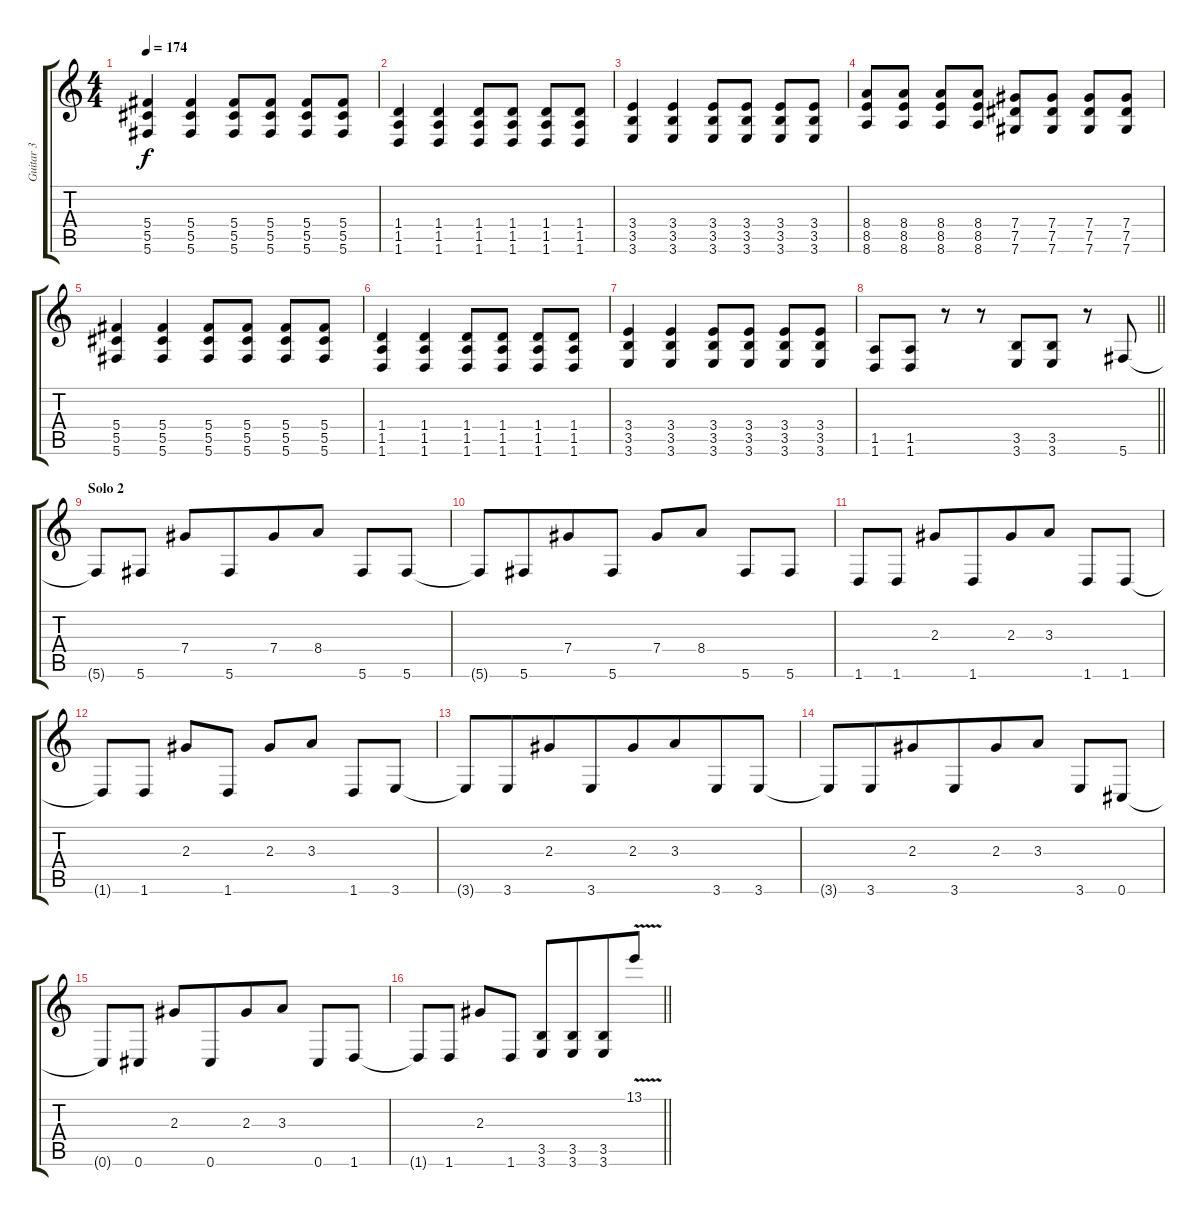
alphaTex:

\track ("Guitar 3" "Guitar 3") {instrument distortionguitar}
\staff {score tabs}
\tuning (Eb4 Bb3 Gb3 Db3 Ab2 Db2) {hide}
\ts (4 4)
\tempo 174
\clef g2
\ks c
(5.4{t} 5.5{t} 5.6{t}).4{dy f beam merge} (5.4 5.5 5.6).4 (5.4 5.5 5.6).8 (5.4 5.5 5.6).8 (5.4 5.5 5.6).8 (5.4 5.5 5.6).8 |
(1.4 1.5 1.6).4 (1.4 1.5 1.6).4 (1.4 1.5 1.6).8{beam merge} (1.4 1.5 1.6).8 (1.4 1.5 1.6).8{beam merge} (1.4 1.5 1.6).8 |
(3.4 3.5 3.6).4 (3.4 3.5 3.6).4 (3.4 3.5 3.6).8{beam merge} (3.4 3.5 3.6).8 (3.4 3.5 3.6).8{beam merge} (3.4 3.5 3.6).8 |
(8.4 8.5 8.6).8 (8.4 8.5 8.6).8 (8.4 8.5 8.6).8 (8.4 8.5 8.6).8 (7.4 7.5 7.6).8 (7.4 7.5 7.6).8 (7.4 7.5 7.6).8{beam merge} (7.4 7.5 7.6).8 |
(5.4 5.5 5.6).4{beam merge} (5.4 5.5 5.6).4 (5.4 5.5 5.6).8 (5.4 5.5 5.6).8 (5.4 5.5 5.6).8 (5.4 5.5 5.6).8 |
(1.4 1.5 1.6).4 (1.4 1.5 1.6).4 (1.4 1.5 1.6).8{beam merge} (1.4 1.5 1.6).8 (1.4 1.5 1.6).8{beam merge} (1.4 1.5 1.6).8 |
(3.4 3.5 3.6).4 (3.4 3.5 3.6).4 (3.4 3.5 3.6).8{beam merge} (3.4 3.5 3.6).8 (3.4 3.5 3.6).8{beam merge} (3.4 3.5 3.6).8 |
\barLineRight lightlight
(1.5 1.6).8 (1.5 1.6).8 r.8 r.8 (3.5 3.6).8 (3.5 3.6).8 r.8 5.6.8 |
\section ("" "Solo 2")
5.6{t}.8 5.6.8 7.4.8 5.6.8{beam merge} 7.4.8{beam merge} 8.4.8 5.6.8{beam merge} 5.6.8 |
5.6{t}.8 5.6.8{beam merge} 7.4.8{beam merge} 5.6.8 7.4.8 8.4.8 5.6.8{beam merge} 5.6.8 |
1.6.8{beam merge} 1.6.8 2.3.8{beam merge} 1.6.8{beam merge} 2.3.8 3.3.8 1.6.8{beam merge} 1.6.8 |
1.6{t}.8 1.6.8 2.3.8 1.6.8 2.3.8 3.3.8 1.6.8{beam merge} 3.6.8 |
3.6{t}.8 3.6.8{beam merge} 2.3.8{beam merge} 3.6.8{beam merge} 2.3.8 3.3.8{beam merge} 3.6.8 3.6.8 |
3.6{t}.8 3.6.8{beam merge} 2.3.8{beam merge} 3.6.8{beam merge} 2.3.8 3.3.8 3.6.8 0.6.8 |
0.6{t}.8 0.6.8 2.3.8{beam merge} 0.6.8{beam merge} 2.3.8{beam merge} 3.3.8 0.6.8 1.6.8 |
\barLineRight lightlight
1.6{t}.8 1.6.8 2.3.8 1.6.8 (3.5 3.6).8{beam merge} (3.5 3.6).8{beam merge} (3.5 3.6).8 13.1{v}.8
